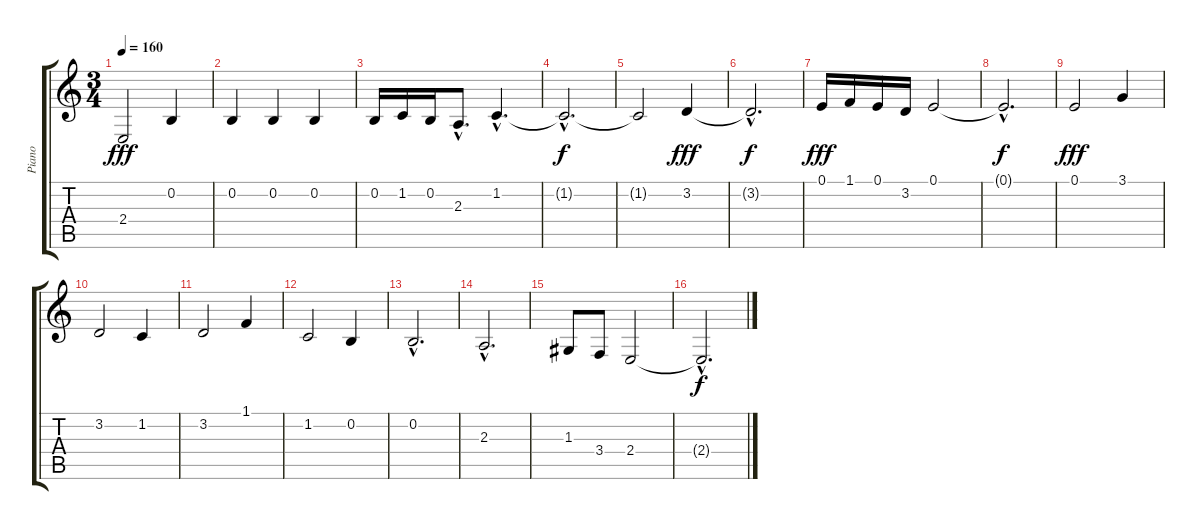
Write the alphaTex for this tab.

\track ("Piano" "Piano") {instrument acousticgrandpiano}
\staff {score tabs}
\tuning (E4 B3 G3 D3 A2 E2) {hide}
\ts (3 4)
\tempo 160
\clef g2
\ks c
2.4.2{dy fff} 0.2.4 |
0.2.4 0.2.4 0.2.4 |
0.2.16 1.2.16 0.2.16 2.3{hac}.8{d} 1.2{hac}.4{d} |
1.2{hac t}.2{d dy f} |
1.2{t}.2 3.2.4{dy fff} |
3.2{hac t}.2{d dy f} |
0.1.16{dy fff} 1.1.16 0.1.16 3.2.16 0.1.2 |
0.1{hac t}.2{d dy f} |
0.1.2{dy fff} 3.1.4 |
3.2.2 1.2.4 |
3.2.2 1.1.4 |
1.2.2 0.2.4 |
0.2{hac}.2{d} |
2.3{hac}.2{d} |
1.3.8 3.4.8 2.4.2 |
2.4{hac t}.2{d dy f}
